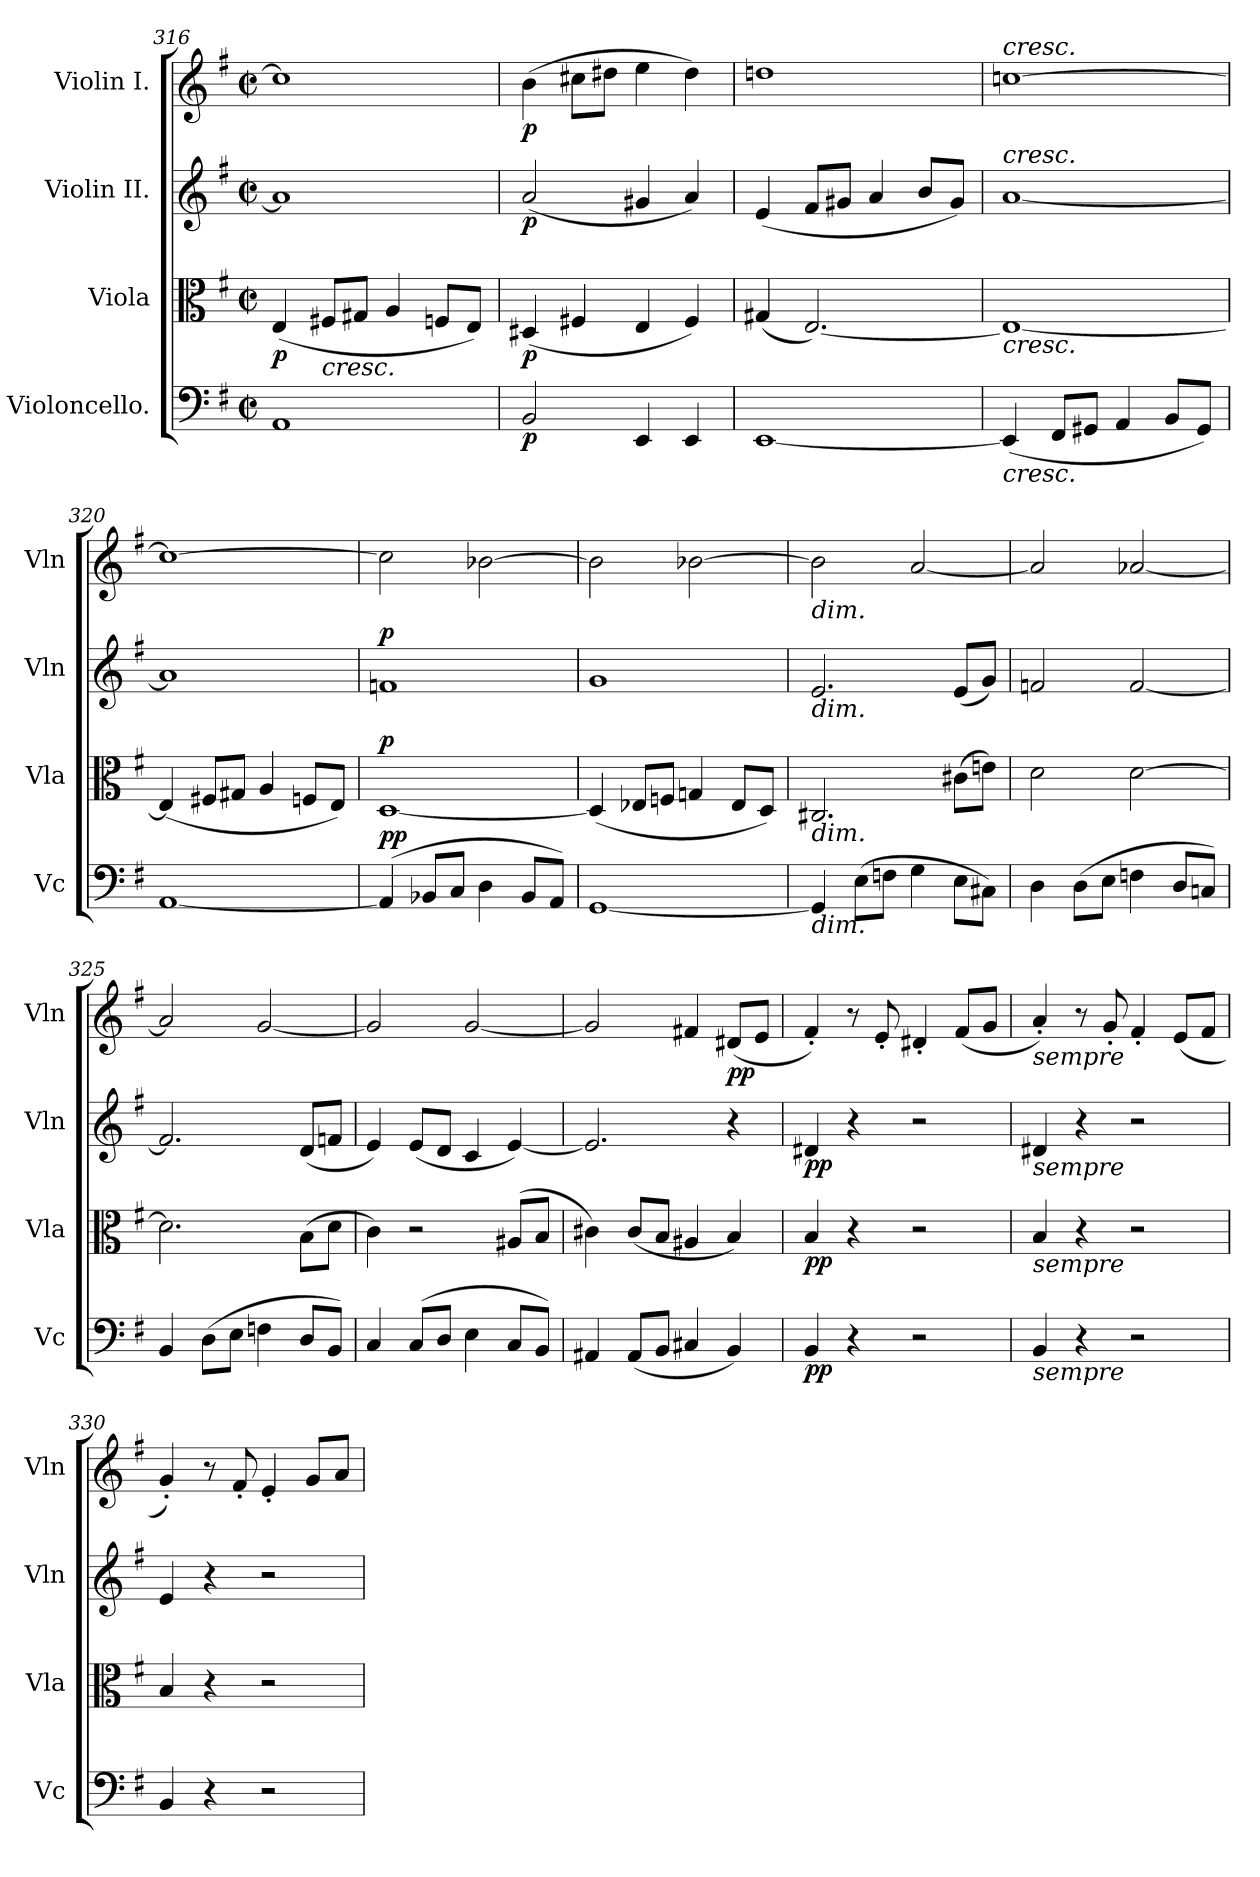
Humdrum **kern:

**kern	**dynam	**kern	**dynam	**kern	**dynam	**kern	**dynam
*part4	*part4	*part3	*part3	*part2	*part2	*part1	*part1
*staff4	*staff4	*staff3	*staff3	*staff2	*staff2	*staff1	*staff1
*I"Violoncello.	*	*I"Viola	*	*I"Violin II.	*	*I"Violin I.	*
*I'Vc	*	*I'Vla	*	*I'Vln	*	*I'Vln	*
*clefF4	*	*clefC3	*	*clefG2	*	*clefG2	*
*k[f#]	*	*k[f#]	*	*k[f#]	*	*k[f#]	*
*M2/2	*	*M2/2	*	*M2/2	*	*M2/2	*
*met(c|)	*	*met(c|)	*	*met(c|)	*	*met(c|)	*
=316	=316	=316	=316	=316	=316	=316	=316
1AA	.	(4E	p	1a]	.	1cc]	.
!	!	!LO:TX:b:i:t=cresc.	!	!	!	!	!
.	.	8F#XL	.	.	.	.	.
.	.	8G#XJ	.	.	.	.	.
.	.	4A	.	.	.	.	.
.	.	8FnL	.	.	.	.	.
.	.	8EJ)	.	.	.	.	.
=317	=317	=317	=317	=317	=317	=317	=317
2BB	p	(4D#X	p	(2a	p	(4b	p
.	.	4F#X	.	.	.	8cc#XL	.
.	.	.	.	.	.	8dd#XJ	.
4EE	.	4E	.	4g#X	.	4ee	.
4EE	.	4F#)	.	4a)	.	4dd#)	.
=318	=318	=318	=318	=318	=318	=318	=318
[1EE	.	(4G#X	.	(4e	.	1ddn	.
.	.	[2.E)	.	8f#L	.	.	.
.	.	.	.	8g#XJ	.	.	.
.	.	.	.	4a	.	.	.
.	.	.	.	8bL	.	.	.
.	.	.	.	8g#J)	.	.	.
=319	=319	=319	=319	=319	=319	=319	=319
!	!	!	!	!	!	!LO:TX:a:i:t=cresc.	!
!	!	!	!	!LO:TX:a:i:t=cresc.	!	!	!
!	!	!LO:TX:b:i:t=cresc.	!	!	!	!	!
!LO:TX:b:i:t=cresc.	!	!	!	!	!	!	!
(4EE]	.	1E_	.	[1a	.	[1ccn	.
8FF#L	.	.	.	.	.	.	.
8GG#XJ	.	.	.	.	.	.	.
4AA	.	.	.	.	.	.	.
8BBL	.	.	.	.	.	.	.
8GG#J)	.	.	.	.	.	.	.
=320	=320	=320	=320	=320	=320	=320	=320
[1AA	.	(4E]	.	1a]	.	1cc_	.
.	.	8F#XL	.	.	.	.	.
.	.	8G#XJ	.	.	.	.	.
.	.	4A	.	.	.	.	.
.	.	8FnL	.	.	.	.	.
.	.	8EJ)	.	.	.	.	.
=321	=321	=321	=321	=321	=321	=321	=321
!	!LO:DY:a	!	!LO:DY:a	!	!LO:DY:a	!	!
(4AA]	pp	[1D	p	1fn	p	2cc]	.
8BB-XL	.	.	.	.	.	.	.
8CJ	.	.	.	.	.	.	.
4D	.	.	.	.	.	[2b-X	.
8BB-L	.	.	.	.	.	.	.
8AAJ)	.	.	.	.	.	.	.
=322	=322	=322	=322	=322	=322	=322	=322
[1GG	.	(4D]	.	1g	.	2b-]	.
.	.	8E-XL	.	.	.	.	.
.	.	8FnJ	.	.	.	.	.
.	.	4Gn	.	.	.	[2b-X	.
.	.	8E-L	.	.	.	.	.
.	.	8DJ)	.	.	.	.	.
=323	=323	=323	=323	=323	=323	=323	=323
!	!	!	!	!	!	!LO:TX:b:i:t=dim.	!
!	!	!	!	!LO:TX:b:i:t=dim.	!	!	!
!	!	!LO:TX:b:i:t=dim.	!	!	!	!	!
!LO:TX:b:i:t=dim.	!	!	!	!	!	!	!
4GG]	.	2.C#X	.	2.e	.	2b-]	.
(8EL	.	.	.	.	.	.	.
8FnJ	.	.	.	.	.	.	.
4G	.	.	.	.	.	[2a	.
8EL	.	(8c#XL	.	(8eL	.	.	.
8C#XJ)	.	8enJ)	.	8gJ)	.	.	.
=324	=324	=324	=324	=324	=324	=324	=324
4D	.	2d	.	2fn	.	2a]	.
(8DL	.	.	.	.	.	.	.
8EJ	.	.	.	.	.	.	.
4Fn	.	[2d	.	[2f	.	[2a-X	.
8DL	.	.	.	.	.	.	.
8CnJ)	.	.	.	.	.	.	.
=325	=325	=325	=325	=325	=325	=325	=325
4BB	.	2.d]	.	2.f]	.	2a-]	.
(8DL	.	.	.	.	.	.	.
8EJ	.	.	.	.	.	.	.
4Fn	.	.	.	.	.	[2g	.
8DL	.	(8BL	.	(8dL	.	.	.
8BBJ)	.	8dJ	.	8fnJ	.	.	.
=326	=326	=326	=326	=326	=326	=326	=326
4C	.	4c)	.	4e)	.	2g]	.
(8CL	.	2r	.	(8eL	.	.	.
8DJ	.	.	.	8dJ	.	.	.
4E	.	.	.	4c	.	[2g	.
8CL	.	(8A#XL	.	[4e)	.	.	.
8BBJ)	.	8BJ	.	.	.	.	.
=327	=327	=327	=327	=327	=327	=327	=327
4AA#X	.	4c#X)	.	2.e]	.	2g]	.
(8AA#L	.	(8c#L	.	.	.	.	.
8BBJ	.	8BJ	.	.	.	.	.
4C#X	.	4A#X	.	.	.	4f#X	.
4BB)	.	4B)	.	4r	.	(8d#XL	pp
.	.	.	.	.	.	8eJ	.
=328	=328	=328	=328	=328	=328	=328	=328
4BB	pp	4B	pp	4d#X	pp	4f#')	.
4r	.	4r	.	4r	.	8r	.
.	.	.	.	.	.	8e'	.
2r	.	2r	.	2r	.	4d#X'	.
.	.	.	.	.	.	(8f#L	.
.	.	.	.	.	.	8gJ	.
=329	=329	=329	=329	=329	=329	=329	=329
!	!	!	!	!	!	!LO:TX:b:i:t=sempre	!
!	!	!	!	!LO:TX:b:i:t=sempre	!	!	!
!	!	!LO:TX:b:i:t=sempre	!	!	!	!	!
!LO:TX:b:i:t=sempre	!	!	!	!	!	!	!
4BB	.	4B	.	4d#X	.	4a')	.
4r	.	4r	.	4r	.	8r	.
.	.	.	.	.	.	8g'	.
2r	.	2r	.	2r	.	4f#'	.
.	.	.	.	.	.	(8eL	.
.	.	.	.	.	.	8f#J	.
=330	=330	=330	=330	=330	=330	=330	=330
4BB	.	4B	.	4e	.	4g')	.
4r	.	4r	.	4r	.	8r	.
.	.	.	.	.	.	8f#'	.
2r	.	2r	.	2r	.	4e'	.
.	.	.	.	.	.	8gL	.
.	.	.	.	.	.	8aJ	.
=	=	=	=	=	=	=	=
*-	*-	*-	*-	*-	*-	*-	*-
